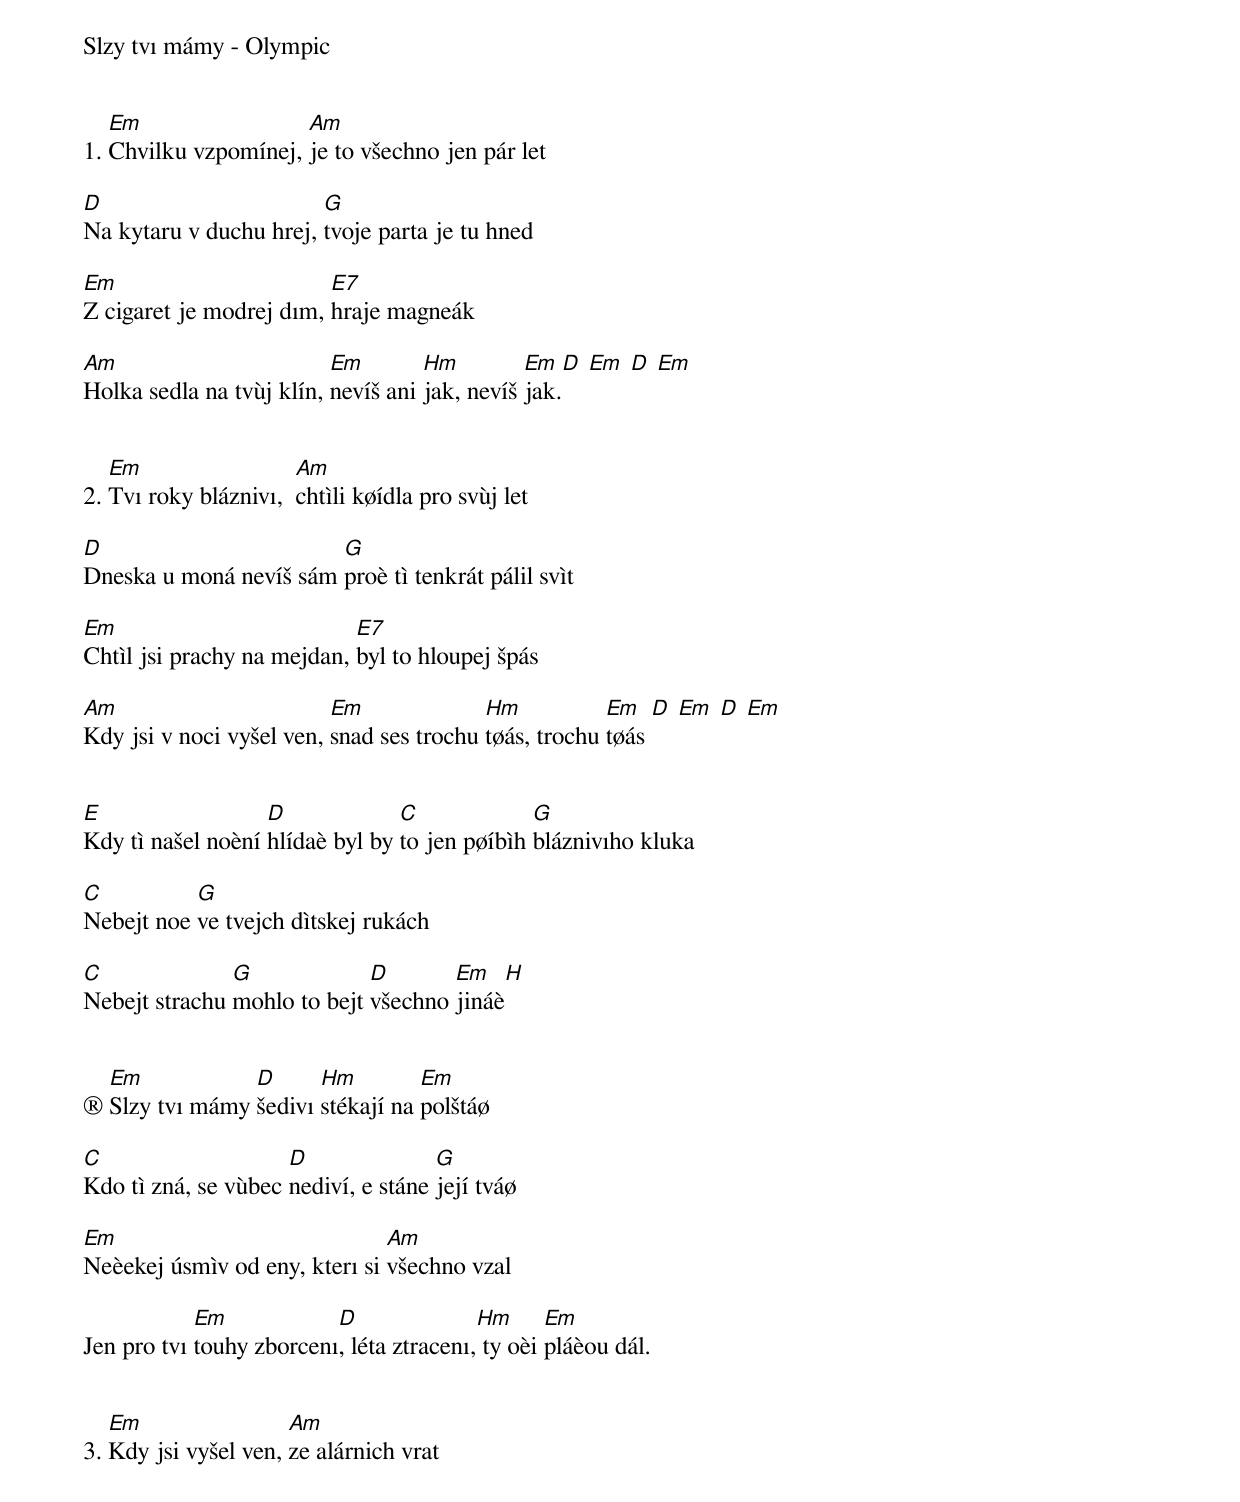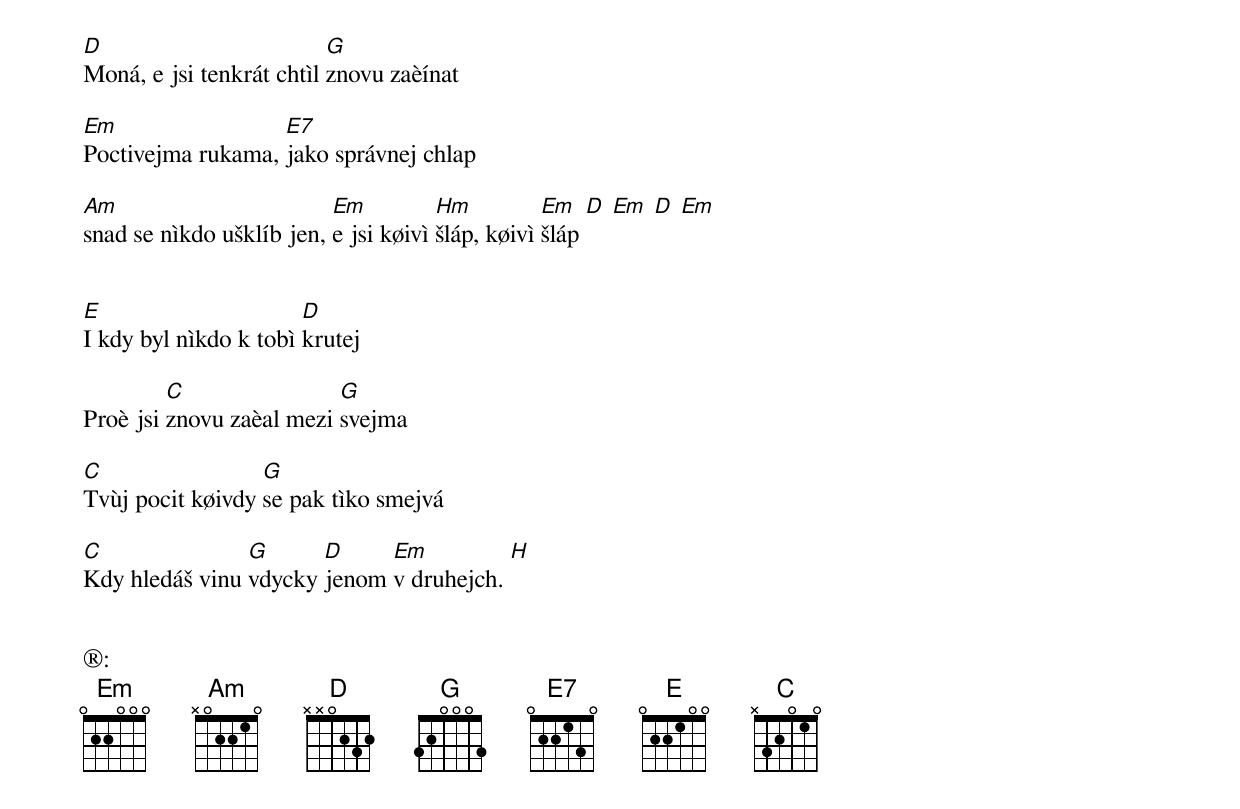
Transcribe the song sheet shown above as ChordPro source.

Slzy tvı mámy - Olympic


1. [Em]Chvilku vzpomínej, [Am]je to všechno jen pár let

[D]Na kytaru v duchu hrej, [G]tvoje parta je tu hned

[Em]Z cigaret je modrej dım, [E7]hraje magneák

[Am]Holka sedla na tvùj klín, [Em]nevíš ani [Hm]jak, nevíš [Em]jak.[D] [Em] [D] [Em]


2. [Em]Tvı roky bláznivı,  [Am]chtìli køídla pro svùj let

[D]Dneska u moná nevíš sám [G]proè tì tenkrát pálil svìt

[Em]Chtìl jsi prachy na mejdan, [E7]byl to hloupej špás

[Am]Kdy jsi v noci vyšel ven, [Em]snad ses trochu [Hm]tøás, trochu [Em]tøás [D] [Em] [D] [Em]


[E]Kdy tì našel noèní [D]hlídaè byl by [C]to jen pøíbìh [G]bláznivıho kluka

[C]Nebejt noe [G]ve tvejch dìtskej rukách

[C]Nebejt strachu [G]mohlo to bejt [D]všechno [Em]jináè[H]


® [Em]Slzy tvı mámy [D]šedivı [Hm]stékají na [Em]polštáø

[C]Kdo tì zná, se vùbec [D]nediví, e stáne [G]její tváø

[Em]Neèekej úsmìv od eny, kterı si [Am]všechno vzal

Jen pro tvı [Em]touhy zborcenı[D], léta ztracenı,[Hm] ty oèi [Em]pláèou dál.


3. [Em]Kdy jsi vyšel ven, [Am]ze alárnich vrat

[D]Moná, e jsi tenkrát chtìl [G]znovu zaèínat

[Em]Poctivejma rukama, [E7]jako správnej chlap

[Am]snad se nìkdo ušklíb jen, [Em]e jsi køivì [Hm]šláp, køivì [Em]šláp [D] [Em] [D] [Em]


[E]I kdy byl nìkdo k tobì [D]krutej

Proè jsi [C]znovu zaèal mezi [G]svejma

[C]Tvùj pocit køivdy [G]se pak tìko smejvá

[C]Kdy hledáš vinu [G]vdycky [D]jenom [Em]v druhejch. [H]


®:
